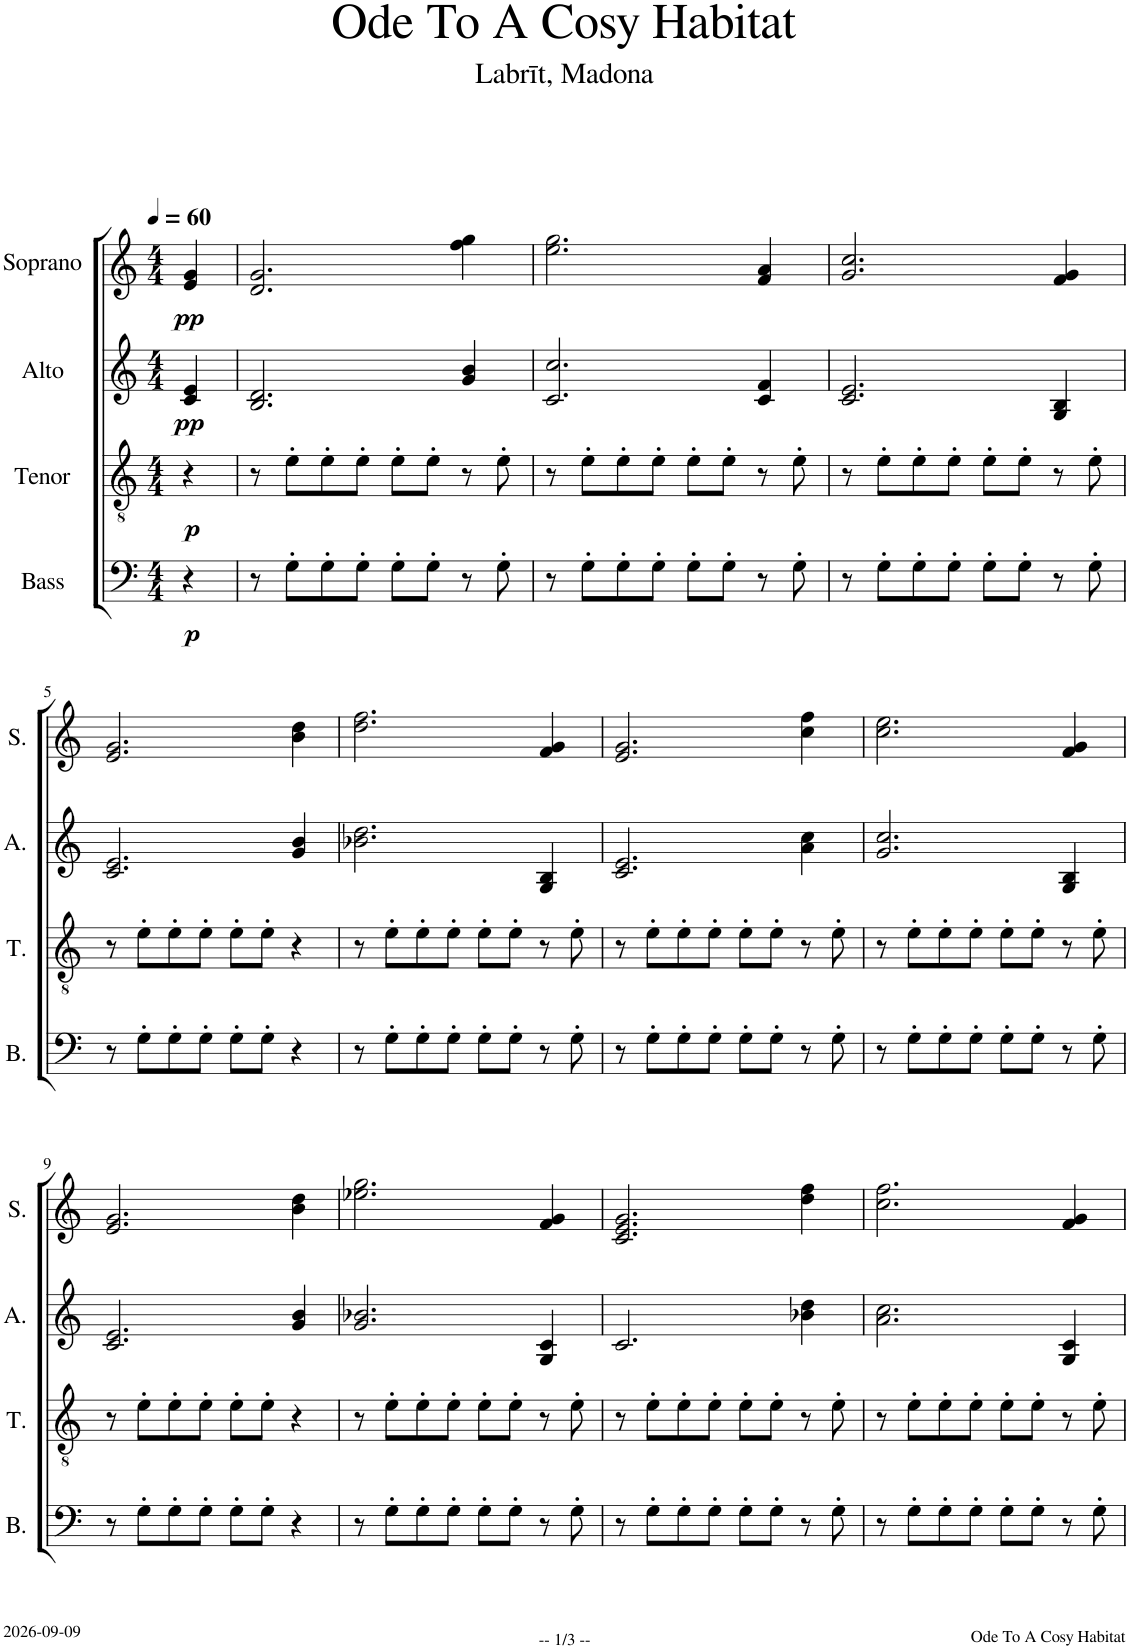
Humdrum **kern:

**kern	**dynam	**kern	**dynam	**kern	**dynam	**kern	**dynam
*part4	*part4	*part3	*part3	*part2	*part2	*part1	*part1
*staff4	*staff4	*staff3	*staff3	*staff2	*staff2	*staff1	*staff1
*I"Bass	*	*I"Tenor	*	*I"Alto	*	*I"Soprano	*
*I'B.	*	*I'T.	*	*I'A.	*	*I'S.	*
*clefF4	*	*clefGv2	*	*clefG2	*	*clefG2	*
*k[]	*	*k[]	*	*k[]	*	*k[]	*
*M4/4	*	*M4/4	*	*M4/4	*	*M4/4	*
*MM60	*	*MM60	*	*MM60	*	*MM60	*
=1	=1	=1	=1	=1	=1	=1	=1
!	!LO:DY:b	!	!LO:DY:b	!	!LO:DY:b	!	!LO:DY:b
4r	p	4r	p	4c/ 4e/	pp	4e/ 4g/	pp
=2	=2	=2	=2	=2	=2	=2	=2
8r	.	8r	.	2.B/ 2.d/	.	2.d/ 2.g/	.
8G'\L	.	8e'\L	.	.	.	.	.
8G'\	.	8e'\	.	.	.	.	.
8G'\J	.	8e'\J	.	.	.	.	.
8G'\L	.	8e'\L	.	.	.	.	.
8G'\J	.	8e'\J	.	.	.	.	.
8r	.	8r	.	4g/ 4b/	.	4ff\ 4gg\	.
8G'\	.	8e'\	.	.	.	.	.
=3	=3	=3	=3	=3	=3	=3	=3
8r	.	8r	.	2.c/ 2.cc/	.	2.ee\ 2.gg\	.
8G'\L	.	8e'\L	.	.	.	.	.
8G'\	.	8e'\	.	.	.	.	.
8G'\J	.	8e'\J	.	.	.	.	.
8G'\L	.	8e'\L	.	.	.	.	.
8G'\J	.	8e'\J	.	.	.	.	.
8r	.	8r	.	4c/ 4f/	.	4f/ 4a/	.
8G'\	.	8e'\	.	.	.	.	.
=4	=4	=4	=4	=4	=4	=4	=4
8r	.	8r	.	2.c/ 2.e/	.	2.g/ 2.cc/	.
8G'\L	.	8e'\L	.	.	.	.	.
8G'\	.	8e'\	.	.	.	.	.
8G'\J	.	8e'\J	.	.	.	.	.
8G'\L	.	8e'\L	.	.	.	.	.
8G'\J	.	8e'\J	.	.	.	.	.
8r	.	8r	.	4G/ 4B/	.	4f/ 4g/	.
8G'\	.	8e'\	.	.	.	.	.
!!LO:LB:g=z
=5	=5	=5	=5	=5	=5	=5	=5
8r	.	8r	.	2.c/ 2.e/	.	2.e/ 2.g/	.
8G'\L	.	8e'\L	.	.	.	.	.
8G'\	.	8e'\	.	.	.	.	.
8G'\J	.	8e'\J	.	.	.	.	.
8G'\L	.	8e'\L	.	.	.	.	.
8G'\J	.	8e'\J	.	.	.	.	.
4r	.	4r	.	4g/ 4b/	.	4b\ 4dd\	.
=6	=6	=6	=6	=6	=6	=6	=6
8r	.	8r	.	2.b-X\ 2.dd\	.	2.dd\ 2.ff\	.
8G'\L	.	8e'\L	.	.	.	.	.
8G'\	.	8e'\	.	.	.	.	.
8G'\J	.	8e'\J	.	.	.	.	.
8G'\L	.	8e'\L	.	.	.	.	.
8G'\J	.	8e'\J	.	.	.	.	.
8r	.	8r	.	4G/ 4B/	.	4f/ 4g/	.
8G'\	.	8e'\	.	.	.	.	.
=7	=7	=7	=7	=7	=7	=7	=7
8r	.	8r	.	2.c/ 2.e/	.	2.e/ 2.g/	.
8G'\L	.	8e'\L	.	.	.	.	.
8G'\	.	8e'\	.	.	.	.	.
8G'\J	.	8e'\J	.	.	.	.	.
8G'\L	.	8e'\L	.	.	.	.	.
8G'\J	.	8e'\J	.	.	.	.	.
8r	.	8r	.	4a\ 4cc\	.	4cc\ 4ff\	.
8G'\	.	8e'\	.	.	.	.	.
=8	=8	=8	=8	=8	=8	=8	=8
8r	.	8r	.	2.g/ 2.cc/	.	2.cc\ 2.ee\	.
8G'\L	.	8e'\L	.	.	.	.	.
8G'\	.	8e'\	.	.	.	.	.
8G'\J	.	8e'\J	.	.	.	.	.
8G'\L	.	8e'\L	.	.	.	.	.
8G'\J	.	8e'\J	.	.	.	.	.
8r	.	8r	.	4G/ 4B/	.	4f/ 4g/	.
8G'\	.	8e'\	.	.	.	.	.
!!LO:LB:g=z
=9	=9	=9	=9	=9	=9	=9	=9
8r	.	8r	.	2.c/ 2.e/	.	2.e/ 2.g/	.
8G'\L	.	8e'\L	.	.	.	.	.
8G'\	.	8e'\	.	.	.	.	.
8G'\J	.	8e'\J	.	.	.	.	.
8G'\L	.	8e'\L	.	.	.	.	.
8G'\J	.	8e'\J	.	.	.	.	.
4r	.	4r	.	4g/ 4b/	.	4b\ 4dd\	.
=10	=10	=10	=10	=10	=10	=10	=10
8r	.	8r	.	2.g/ 2.b-X/	.	2.ee-X\ 2.gg\	.
8G'\L	.	8e'\L	.	.	.	.	.
8G'\	.	8e'\	.	.	.	.	.
8G'\J	.	8e'\J	.	.	.	.	.
8G'\L	.	8e'\L	.	.	.	.	.
8G'\J	.	8e'\J	.	.	.	.	.
8r	.	8r	.	4G/ 4c/	.	4f/ 4g/	.
8G'\	.	8e'\	.	.	.	.	.
=11	=11	=11	=11	=11	=11	=11	=11
8r	.	8r	.	2.c/	.	2.c/ 2.e/ 2.g/	.
8G'\L	.	8e'\L	.	.	.	.	.
8G'\	.	8e'\	.	.	.	.	.
8G'\J	.	8e'\J	.	.	.	.	.
8G'\L	.	8e'\L	.	.	.	.	.
8G'\J	.	8e'\J	.	.	.	.	.
8r	.	8r	.	4b-X\ 4dd\	.	4dd\ 4ff\	.
8G'\	.	8e'\	.	.	.	.	.
=12	=12	=12	=12	=12	=12	=12	=12
8r	.	8r	.	2.a\ 2.cc\	.	2.cc\ 2.ff\	.
8G'\L	.	8e'\L	.	.	.	.	.
8G'\	.	8e'\	.	.	.	.	.
8G'\J	.	8e'\J	.	.	.	.	.
8G'\L	.	8e'\L	.	.	.	.	.
8G'\J	.	8e'\J	.	.	.	.	.
8r	.	8r	.	4G/ 4c/	.	4f/ 4g/	.
8G'\	.	8e'\	.	.	.	.	.
=	=	=	=	=	=	=	=
*-	*-	*-	*-	*-	*-	*-	*-
